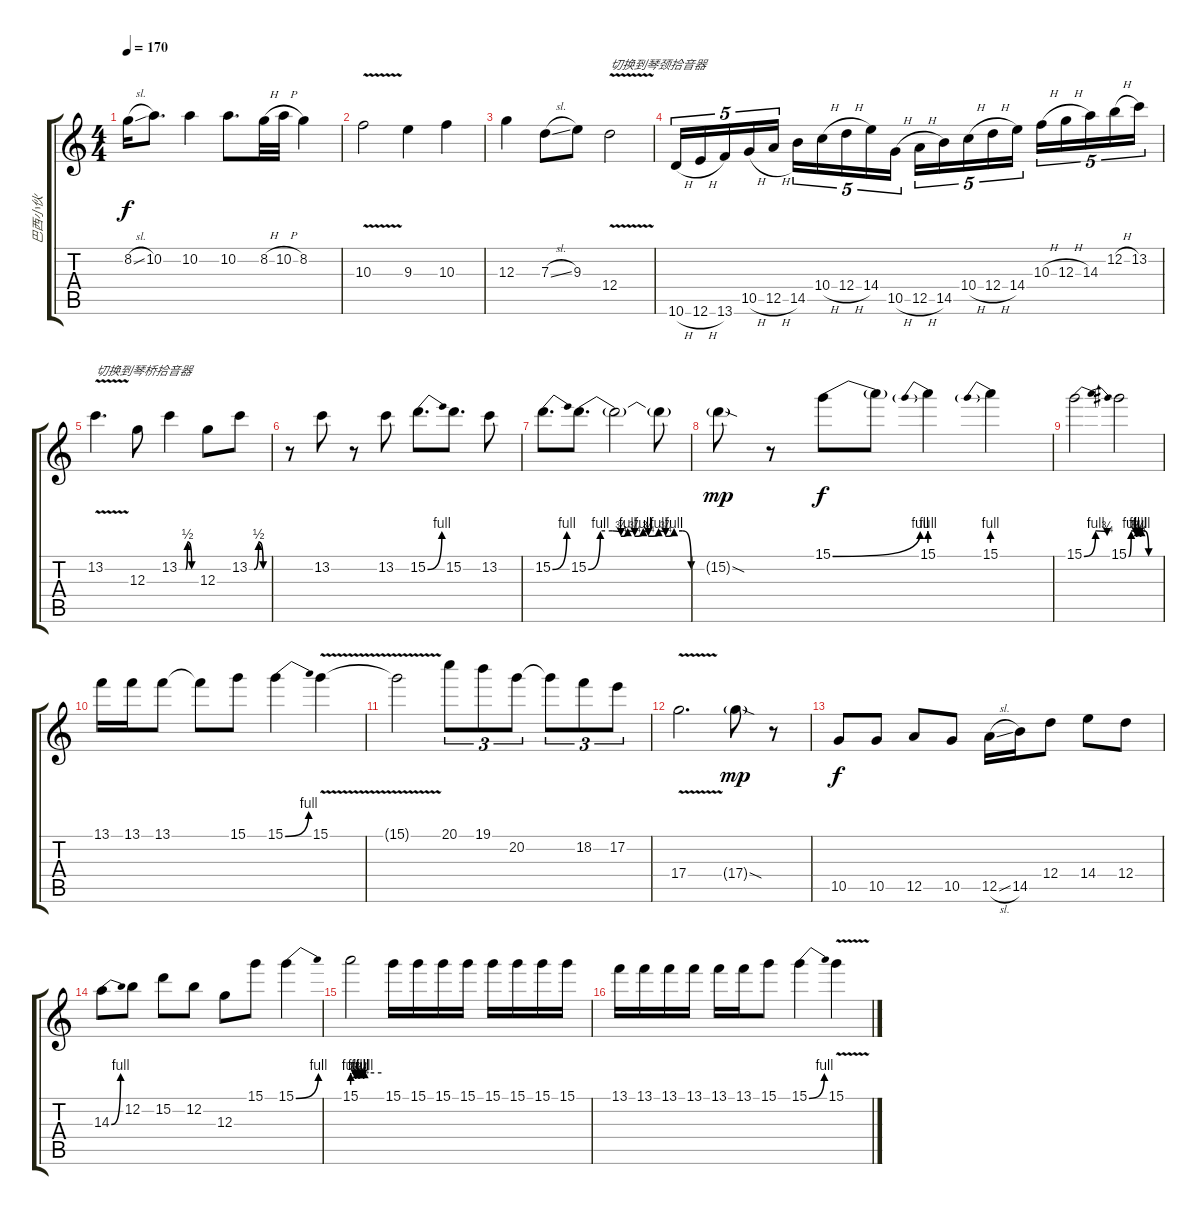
\track ("巴西小伙" "巴西小伙") {instrument overdrivenguitar}
\staff {score tabs}
\tuning (E4 B3 G3 D3 A2 E2) {hide}
\ts (4 4)
\tempo 170
\clef g2
\ks c
8.2{sl}.16{dy f} 10.2.8{d} 10.2.4 10.2.8{d} 8.2{h}.32 10.2{h}.32 8.2.4 |
10.3{v}.2 9.3.4 10.3.4 |
12.3.4 7.3{sl}.8 9.3.8 12.4{v}.2{txt "切换到琴颈拾音器"} |
10.6{h}.16{tu (5 4)} 12.6{h}.16{tu (5 4)} 13.6.16{tu (5 4)} 10.5{h}.16{tu (5 4)} 12.5{h}.16{tu (5 4)} 14.5.16{tu (5 4)} 10.4{h}.16{tu (5 4)} 12.4{h}.16{tu (5 4)} 14.4.16{tu (5 4)} 10.5{h}.16{tu (5 4)} 12.5{h}.16{tu (5 4)} 14.5.16{tu (5 4)} 10.4{h}.16{tu (5 4)} 12.4{h}.16{tu (5 4)} 14.4.16{tu (5 4)} 10.3{h}.16{tu (5 4)} 12.3{h}.16{tu (5 4)} 14.3.16{tu (5 4)} 12.2{h}.16{tu (5 4)} 13.2.16{tu (5 4)} |
13.2{v}.4{d txt "切换到琴桥拾音器"} 12.3.8 13.2{be (custom 0 0 23 0 30 2 45 0 60 0)}.4 12.3.8 13.2{be (custom 0 0 15 0 30 2 45 0 60 0)}.8 |
r.8 13.2.8 r.8 13.2.8 15.2{be (bend 0 0 60 4)}.8{d} 15.2.8{d} 13.2.8 |
15.2{be (bend 0 0 60 4)}.8{d} 15.2{be (custom 0 0 7 4 14 4 19 3 23 4 27 3 32 4 35 3 41 4 45 3 50 4 55 4 60 0)}.8{d} 15.2{t}.2 15.2{t}.8 |
15.2{sod g}.8{dy mp} r.8 15.1{be (bend 0 0 60 4)}.8{dy f} 15.1{t}.8 15.1{be (prebend 0 4 60 4)}.4 15.1{be (prebend 0 4 60 4)}.4 |
15.1{be (bendrelease 0 0 21 4 49 4 60 3)}.2 15.1{be (custom 0 0 5 4 10 4 14 3 18 4 22 3 25 4 30 4 39 0 60 0)}.2 |
13.1.16 13.1.16 13.1.8 13.1{t}.8 15.1.8 15.1{be (bend 0 0 60 4)}.4 15.1{v}.4 |
15.1{t}.2 20.1.8{tu (3 2)} 19.1.8{tu (3 2)} 20.2.8{tu (3 2)} 20.2{t}.8{tu (3 2)} 18.2.8{tu (3 2)} 17.2.8{tu (3 2)} |
17.4{v}.2{d} 17.4{sod g}.8{dy mp} r.8 |
10.5.8{dy f} 10.5.8 12.5.8 10.5.8 12.5{sl}.16 14.5.16 12.4.8 14.4.8 12.4.8 |
14.3{be (bend 0 0 60 4)}.8 12.2.8 15.2.8 12.2.8 12.3.8 15.1.8 15.1{be (bend 0 0 60 4)}.4 |
15.1{be (custom 0 4 5 3 9 4 12 3 16 4 22 3 25 4 60 4)}.2 15.1.16 15.1.16 15.1.16 15.1.16 15.1.16 15.1.16 15.1.16 15.1.16 |
13.1.16 13.1.16 13.1.16 13.1.16 13.1.16 13.1.16 15.1.8 15.1{be (bend 0 0 60 4)}.4 15.1{v}.4
